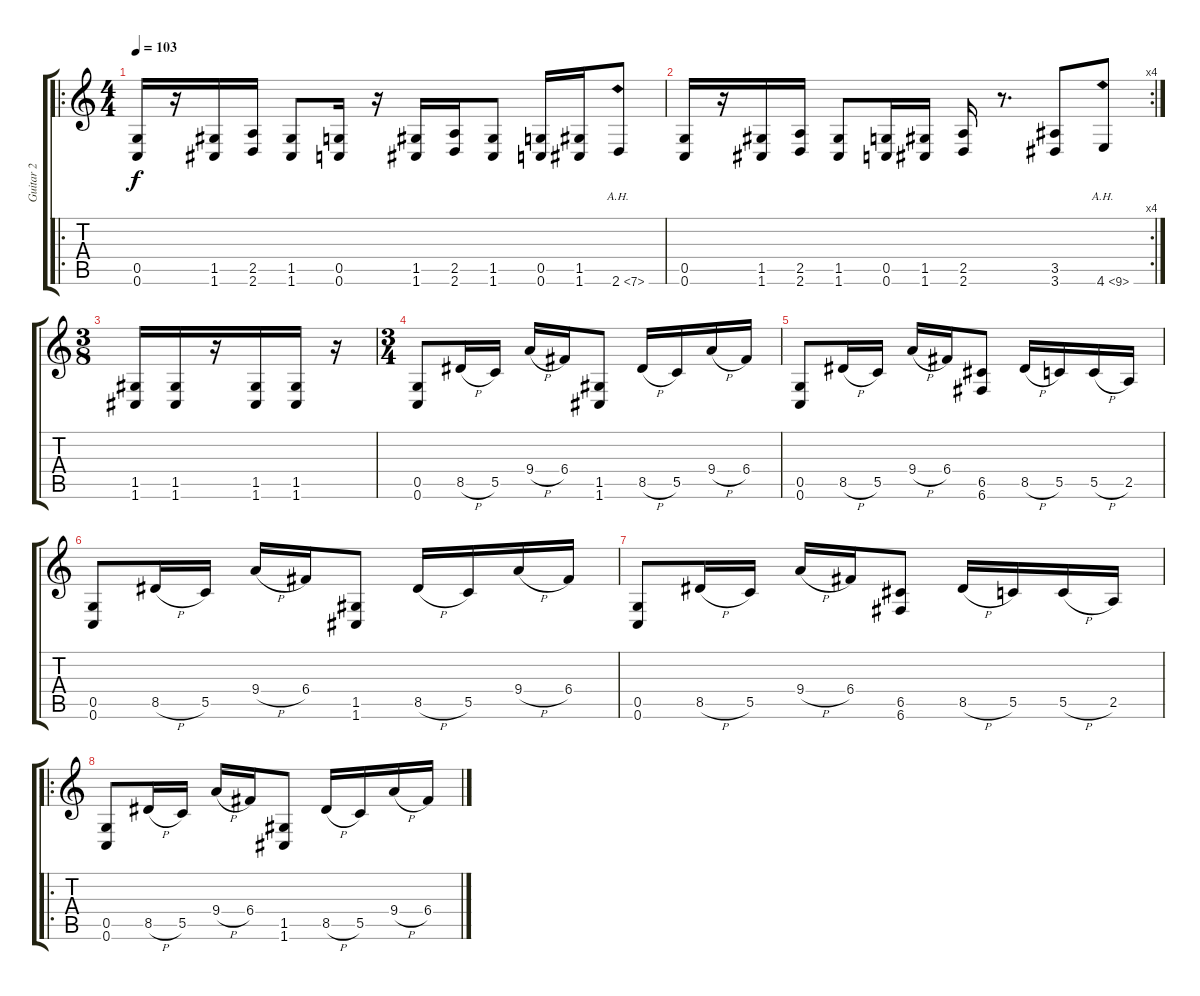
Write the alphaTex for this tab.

\track ("Guitar 2" "Guitar 2") {instrument distortionguitar}
\staff {score tabs}
\tuning (D4 A3 F3 C3 G2 C2) {hide}
\ro
\ts (4 4)
\tempo 103
\clef g2
\ks c
(0.5 0.6).16{dy f} r.16 (1.5 1.6).16 (2.5 2.6).16 (1.5 1.6).8 (0.5 0.6).16 r.16 (1.5 1.6).16 (2.5 2.6).16 (1.5 1.6).8 (0.5 0.6).16 (1.5 1.6).16 2.6{ah 5}.8 |
\rc 4
(0.5 0.6).16 r.16 (1.5 1.6).16 (2.5 2.6).16 (1.5 1.6).8 (0.5 0.6).16 (1.5 1.6).16 (2.5 2.6).16 r.8{d} (3.5 3.6).8 4.6{ah 5}.8 |
\ts (3 8)
(1.5 1.6).16 (1.5 1.6).16 r.16 (1.5 1.6).16 (1.5 1.6).16 r.16 |
\ts (3 4)
(0.5 0.6).8 8.5{h}.16 5.5.16 9.4{h}.16 6.4.16 (1.5 1.6).8 8.5{h}.16 5.5.16 9.4{h}.16 6.4.16 |
(0.5 0.6).8 8.5{h}.16 5.5.16 9.4{h}.16 6.4.16 (6.5 6.6).8 8.5{h}.16 5.5.16 5.5{h}.16 2.5.16 |
(0.5 0.6).8 8.5{h}.16 5.5.16 9.4{h}.16 6.4.16 (1.5 1.6).8 8.5{h}.16 5.5.16 9.4{h}.16 6.4.16 |
(0.5 0.6).8 8.5{h}.16 5.5.16 9.4{h}.16 6.4.16 (6.5 6.6).8 8.5{h}.16 5.5.16 5.5{h}.16 2.5.16 |
\ro
(0.5 0.6).8 8.5{h}.16 5.5.16 9.4{h}.16 6.4.16 (1.5 1.6).8 8.5{h}.16 5.5.16 9.4{h}.16 6.4.16
